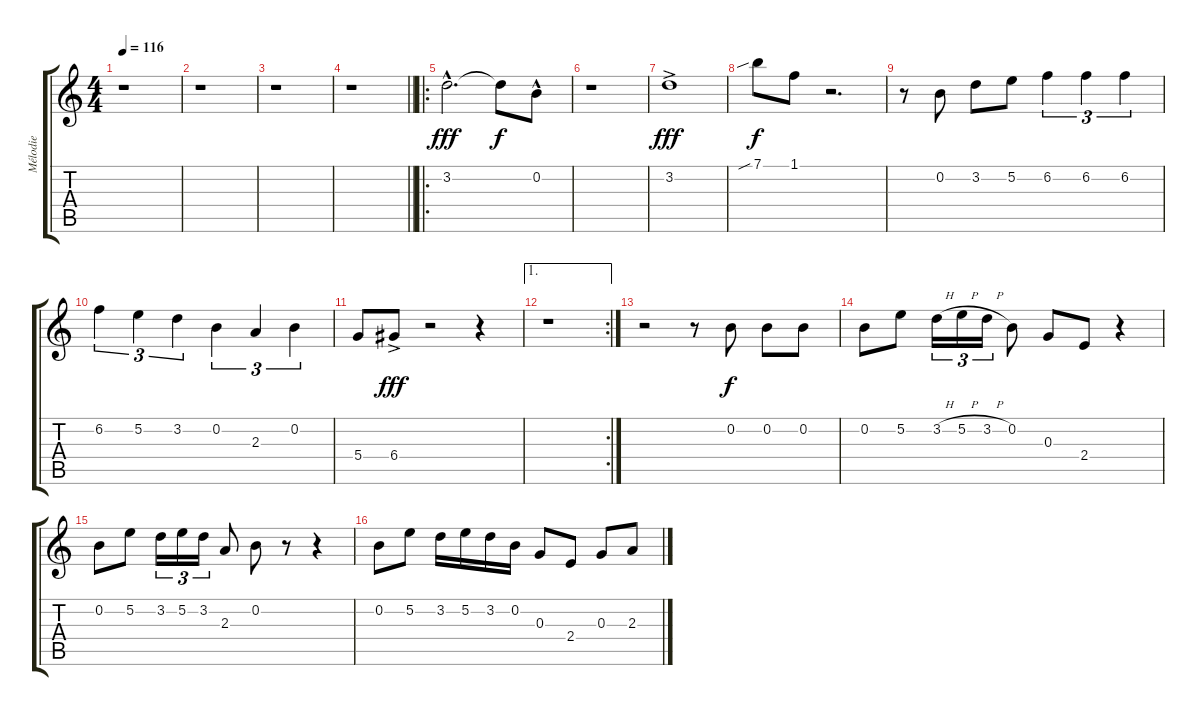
\track ("Mélodie" "Mélodie") {instrument electricguitarjazz}
\staff {score tabs}
\tuning (E4 B3 G3 D3 A2 E2) {hide}
\ts (4 4)
\tempo 116
\clef g2
\ks c
r.1{dy fff instrument electricguitarjazz} |
r.1 |
r.1 |
\barLineRight lightlight
r.1 |
\ro
3.2{hac}.2{d} 3.2{t}.8{dy f} 0.2{hac}.8 |
r.1 |
3.2{ac}.1{dy fff} |
7.1{sib}.8{dy f} 1.1.8 r.2{d} |
r.8 0.2.8 3.2.8 5.2.8 6.2.4{tu (3 2)} 6.2.4{tu (3 2)} 6.2.4{tu (3 2)} |
6.2.4{tu (3 2)} 5.2.4{tu (3 2)} 3.2.4{tu (3 2)} 0.2.4{tu (3 2)} 2.3.4{tu (3 2)} 0.2.4{tu (3 2)} |
5.4.8 6.4{ac}.8{dy fff} r.2 r.4 |
\ae 1
\rc 2
r.1 |
r.2 r.8 0.2.8{dy f} 0.2.8 0.2.8 |
0.2.8 5.2.8 3.2{h}.16{tu (3 2)} 5.2{h}.16{tu (3 2)} 3.2{h}.16{tu (3 2)} 0.2.8 0.3.8 2.4.8 r.4 |
0.2.8 5.2.8 3.2.16{tu (3 2)} 5.2.16{tu (3 2)} 3.2.16{tu (3 2)} 2.3.8 0.2.8 r.8 r.4 |
0.2.8 5.2.8 3.2.16 5.2.16 3.2.16 0.2.16 0.3.8 2.4.8 0.3.8 2.3.8
